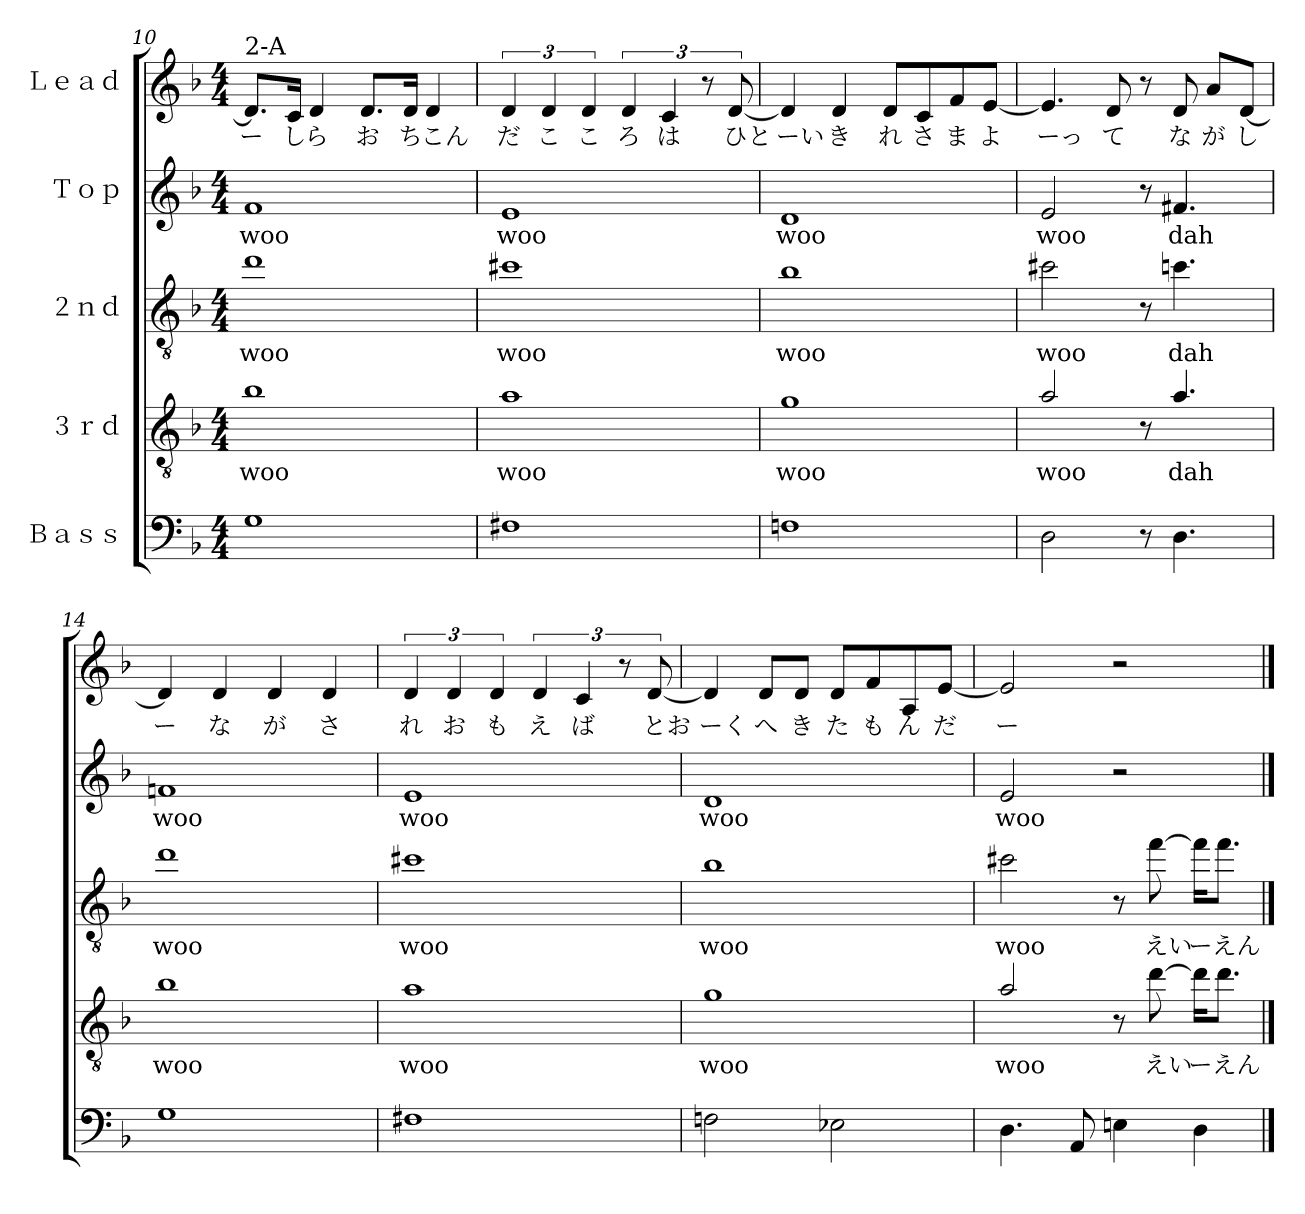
**kern	**kern	**text	**kern	**text	**kern	**text	**kern	**text
*part5	*part4	*part4	*part3	*part3	*part2	*part2	*part1	*part1
*staff5	*staff4	*staff4	*staff3	*staff3	*staff2	*staff2	*staff1	*staff1
*I"Ｂａｓｓ	*I"３ｒｄ	*	*I"２ｎｄ	*	*I"Ｔｏｐ	*	*I"Ｌｅａｄ	*
!!LO:PB:g=z
*clefF4	*clefGv2	*	*clefGv2	*	*clefG2	*	*clefG2	*
*	*ITrd7c12	*	*ITrd7c12	*	*	*	*	*
*k[b-]	*k[b-]	*	*k[b-]	*	*k[b-]	*	*k[b-]	*
*d:	*	*	*	*	*d:	*	*d:	*
*M4/4	*M4/4	*	*M4/4	*	*M4/4	*	*M4/4	*
=10	=10	=10	=10	=10	=10	=10	=10	=10
!	!	!	!	!	!	!	!LO:TX:a:t=2-A	!
!	!	!LO:LY:b	!	!LO:LY:b	!	!LO:LY:b	!	!LO:LY:b
1G	1B-	woo	1d	woo	1f	woo	8.d/L]	ー
!	!	!	!	!	!	!	!	!LO:LY:b
.	.	.	.	.	.	.	16c/Jk	し
!	!	!	!	!	!	!	!	!LO:LY:b
.	.	.	.	.	.	.	4d/	ら
!	!	!	!	!	!	!	!	!LO:LY:b
.	.	.	.	.	.	.	8.d/L	お
!	!	!	!	!	!	!	!	!LO:LY:b
.	.	.	.	.	.	.	16d/Jk	ち
!	!	!	!	!	!	!	!	!LO:LY:b
.	.	.	.	.	.	.	4d/	こん
=11	=11	=11	=11	=11	=11	=11	=11	=11
!	!	!LO:LY:b	!	!LO:LY:b	!	!LO:LY:b	!	!LO:LY:b
1F#X	1A	woo	1c#X	woo	1e	woo	6d/	だ
!	!	!	!	!	!	!	!	!LO:LY:b
.	.	.	.	.	.	.	6d/	こ
!	!	!	!	!	!	!	!	!LO:LY:b
.	.	.	.	.	.	.	6d/	こ
!	!	!	!	!	!	!	!	!LO:LY:b
.	.	.	.	.	.	.	6d/	ろ
!	!	!	!	!	!	!	!	!LO:LY:b
.	.	.	.	.	.	.	6c/	は
.	.	.	.	.	.	.	12r	.
!	!	!	!	!	!	!	!	!LO:LY:b
.	.	.	.	.	.	.	[12d/	ひと
=12	=12	=12	=12	=12	=12	=12	=12	=12
!	!	!LO:LY:b	!	!LO:LY:b	!	!LO:LY:b	!	!LO:LY:b
1Fn	1G	woo	1B-	woo	1d	woo	4d/]	ーい
!	!	!	!	!	!	!	!	!LO:LY:b
.	.	.	.	.	.	.	4d/	き
!	!	!	!	!	!	!	!	!LO:LY:b
.	.	.	.	.	.	.	8d/L	れ
!	!	!	!	!	!	!	!	!LO:LY:b
.	.	.	.	.	.	.	8c/	さ
!	!	!	!	!	!	!	!	!LO:LY:b
.	.	.	.	.	.	.	8f/	ま
!	!	!	!	!	!	!	!	!LO:LY:b
.	.	.	.	.	.	.	[8e/J	よ
=13	=13	=13	=13	=13	=13	=13	=13	=13
!	!	!LO:LY:b	!	!LO:LY:b	!	!LO:LY:b	!	!LO:LY:b
2D\	2A/	woo	2c#X\	woo	2e/	woo	4.e/]	ーっ
!	!	!	!	!	!	!	!	!LO:LY:b
.	.	.	.	.	.	.	8d/	て
8r	8r	.	8r	.	8r	.	8r	.
!	!	!LO:LY:b	!	!LO:LY:b	!	!LO:LY:b	!	!LO:LY:b
4.D\	4.A/	dah	4.cn\	dah	4.f#X/	dah	8d/	な
!	!	!	!	!	!	!	!	!LO:LY:b
.	.	.	.	.	.	.	8a/L	が
!	!	!	!	!	!	!	!	!LO:LY:b
.	.	.	.	.	.	.	[8d/J	し
!!LO:LB:g=z
=14	=14	=14	=14	=14	=14	=14	=14	=14
!	!	!LO:LY:b	!	!LO:LY:b	!	!LO:LY:b	!	!LO:LY:b
1G	1B-	woo	1d	woo	1fn	woo	4d/]	ー
!	!	!	!	!	!	!	!	!LO:LY:b
.	.	.	.	.	.	.	4d/	な
!	!	!	!	!	!	!	!	!LO:LY:b
.	.	.	.	.	.	.	4d/	が
!	!	!	!	!	!	!	!	!LO:LY:b
.	.	.	.	.	.	.	4d/	さ
=15	=15	=15	=15	=15	=15	=15	=15	=15
!	!	!LO:LY:b	!	!LO:LY:b	!	!LO:LY:b	!	!LO:LY:b
1F#X	1A	woo	1c#X	woo	1e	woo	6d/	れ
!	!	!	!	!	!	!	!	!LO:LY:b
.	.	.	.	.	.	.	6d/	お
!	!	!	!	!	!	!	!	!LO:LY:b
.	.	.	.	.	.	.	6d/	も
!	!	!	!	!	!	!	!	!LO:LY:b
.	.	.	.	.	.	.	6d/	え
!	!	!	!	!	!	!	!	!LO:LY:b
.	.	.	.	.	.	.	6c/	ば
.	.	.	.	.	.	.	12r	.
!	!	!	!	!	!	!	!	!LO:LY:b
.	.	.	.	.	.	.	[12d/	とお
=16	=16	=16	=16	=16	=16	=16	=16	=16
!	!	!LO:LY:b	!	!LO:LY:b	!	!LO:LY:b	!	!LO:LY:b
2Fn\	1G	woo	1B-	woo	1d	woo	4d/]	ーく
!	!	!	!	!	!	!	!	!LO:LY:b
.	.	.	.	.	.	.	8d/L	へ
!	!	!	!	!	!	!	!	!LO:LY:b
.	.	.	.	.	.	.	8d/J	き
!	!	!	!	!	!	!	!	!LO:LY:b
2E-X\	.	.	.	.	.	.	8d/L	た
!	!	!	!	!	!	!	!	!LO:LY:b
.	.	.	.	.	.	.	8f/	も
!	!	!	!	!	!	!	!	!LO:LY:b
.	.	.	.	.	.	.	8A/	ん
!	!	!	!	!	!	!	!	!LO:LY:b
.	.	.	.	.	.	.	[8e/J	だ
=17	=17	=17	=17	=17	=17	=17	=17	=17
!	!	!LO:LY:b	!	!LO:LY:b	!	!LO:LY:b	!	!LO:LY:b
4.D\	2A/	woo	2c#X\	woo	2e/	woo	2e/]	ー
8AA/	.	.	.	.	.	.	.	.
4En\	8r	.	8r	.	2r	.	2r	.
!	!	!LO:LY:b	!	!LO:LY:b	!	!	!	!
.	[8d\	えい	[8f\	えい	.	.	.	.
!	!	!LO:LY:b	!	!LO:LY:b	!	!	!	!
4D\	16d\KL]	ー	16f\KL]	ー	.	.	.	.
!	!	!LO:LY:b	!	!LO:LY:b	!	!	!	!
.	8.d\J	えん	8.f\J	えん	.	.	.	.
==	==	==	==	==	==	==	==	==
*-	*-	*-	*-	*-	*-	*-	*-	*-
